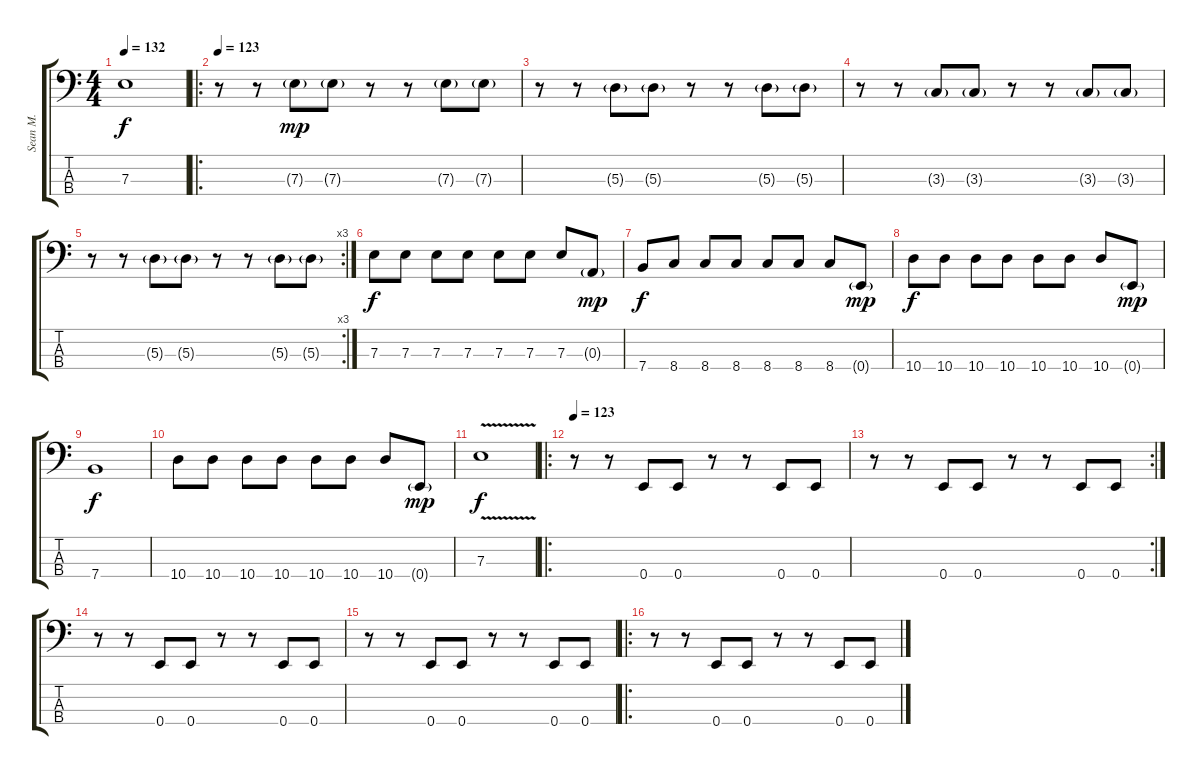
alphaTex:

\track ("Sean M." "Sean M.") {instrument electricbassfinger}
\staff {score tabs}
\tuning (G2 D2 A1 E1) {hide}
\ts (4 4)
\tempo 132
\clef f4
\ks c
7.3{t}.1{dy f} |
\ro
\tempo 123
r.8 r.8 7.3{g}.8{dy mp instrument electricbassfinger} 7.3{g}.8 r.8 r.8 7.3{g}.8 7.3{g}.8 |
r.8 r.8 5.3{g}.8 5.3{g}.8 r.8 r.8 5.3{g}.8 5.3{g}.8 |
r.8 r.8 3.3{g}.8 3.3{g}.8 r.8 r.8 3.3{g}.8 3.3{g}.8 |
\rc 3
r.8 r.8 5.3{g}.8 5.3{g}.8 r.8 r.8 5.3{g}.8 5.3{g}.8 |
7.3.8{dy f volume 8 instrument electricbassfinger} 7.3.8 7.3.8 7.3.8 7.3.8 7.3.8 7.3.8 0.3{g}.8{dy mp} |
7.4.8{dy f} 8.4.8 8.4.8 8.4.8 8.4.8 8.4.8 8.4.8 0.4{g}.8{dy mp} |
10.4.8{dy f} 10.4.8 10.4.8 10.4.8 10.4.8 10.4.8 10.4.8 0.4{g}.8{dy mp} |
7.4.1{dy f} |
10.4.8 10.4.8 10.4.8 10.4.8 10.4.8 10.4.8 10.4.8 0.4{g}.8{dy mp} |
7.3{v}.1{dy f} |
\ro
\tempo 123
r.8 r.8 0.4.8 0.4.8 r.8 r.8 0.4.8 0.4.8 |
\rc 2
r.8 r.8 0.4.8 0.4.8 r.8 r.8 0.4.8 0.4.8 |
r.8 r.8 0.4.8 0.4.8 r.8 r.8 0.4.8 0.4.8 |
r.8 r.8 0.4.8 0.4.8 r.8 r.8 0.4.8 0.4.8 |
\ro
r.8 r.8 0.4.8 0.4.8 r.8 r.8 0.4.8 0.4.8
